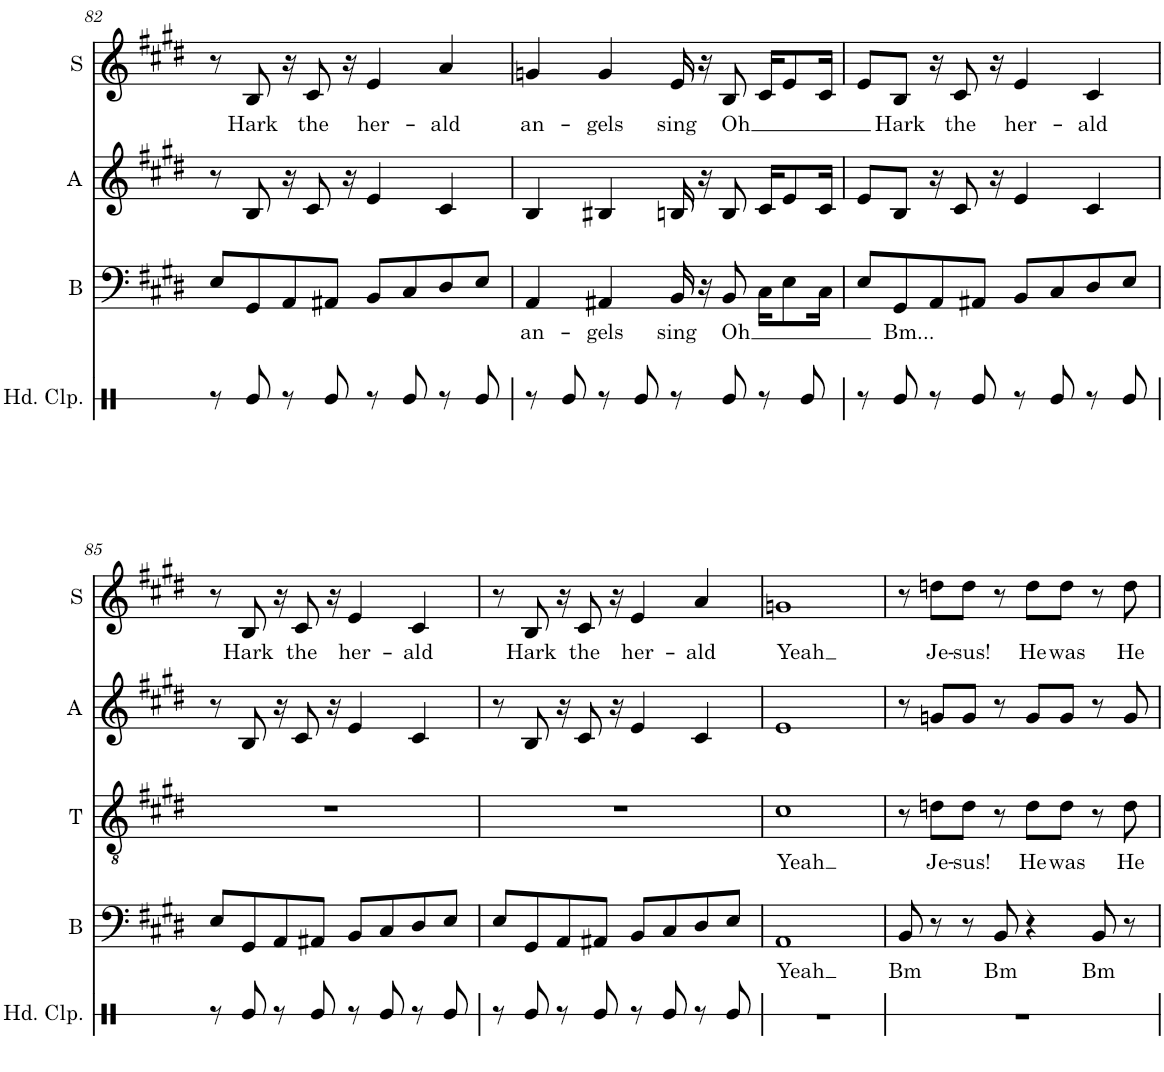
**kern	**text	**kern	**text	**kern	**kern	**text
*part4	*part4	*part3	*part3	*part2	*part1	*part1
*staff4	*staff4	*staff3	*staff3	*staff2	*staff1	*staff1
*I"Bass	*	*I"Tenor	*	*I"Alto	*I"Soprano	*
*I'B	*	*I'T	*	*I'A	*I'S	*
!!LO:PB:g=z
*clefF4	*	*clefGv2	*	*clefG2	*clefG2	*
*k[f#c#g#d#]	*	*k[f#c#g#d#]	*	*k[f#c#g#d#]	*k[f#c#g#d#]	*
*M4/4	*	*M4/4	*	*M4/4	*M4/4	*
=82	=82	=82	=82	=82	=82	=82
8E/L	.	1r	.	8r	8r	.
!	!	!	!	!	!	!LO:LY:b
8GG#/	.	.	.	8B/	8B/	Hark
8AA/	.	.	.	16r	16r	.
!	!	!	!	!	!	!LO:LY:b
.	.	.	.	8c#/	8c#/	the
8AA#X/J	.	.	.	.	.	.
.	.	.	.	16r	16r	.
!	!	!	!	!	!	!LO:LY:b
8BB/L	.	.	.	4e/	4e/	her-
8C#/	.	.	.	.	.	.
!	!	!	!	!	!	!LO:LY:b
8D#/	.	.	.	4c#/	4a/	-ald
8E/J	.	.	.	.	.	.
=83	=83	=83	=83	=83	=83	=83
!	!LO:LY:b	!	!	!	!	!LO:LY:b
4AA/	an-	1r	.	4B/	4gn/	an-
!	!LO:LY:b	!	!	!	!	!LO:LY:b
4AA#X/	-gels	.	.	4B#X/	4g/	-gels
!	!LO:LY:b	!	!	!	!	!LO:LY:b
16BB/	sing	.	.	16Bn/	16e/	sing
16r	.	.	.	16r	16r	.
!	!LO:LY:b	!	!	!	!	!LO:LY:b
8BB/	Oh	.	.	8B/	8B/	Oh
16C#\KL	.	.	.	16c#/KL	16c#/KL	.
8E\	.	.	.	8e/	8e/	.
16C#\Jk	.	.	.	16c#/Jk	16c#/Jk	.
=84	=84	=84	=84	=84	=84	=84
8E/L	.	1r	.	8e/L	8e/L	.
!	!LO:LY:b	!	!	!	!	!LO:LY:b
8GG#/	Bm...	.	.	8B/J	8B/J	Hark
8AA/	.	.	.	16r	16r	.
!	!	!	!	!	!	!LO:LY:b
.	.	.	.	8c#/	8c#/	the
8AA#X/J	.	.	.	.	.	.
.	.	.	.	16r	16r	.
!	!	!	!	!	!	!LO:LY:b
8BB/L	.	.	.	4e/	4e/	her-
8C#/	.	.	.	.	.	.
!	!	!	!	!	!	!LO:LY:b
8D#/	.	.	.	4c#/	4c#/	-ald
8E/J	.	.	.	.	.	.
!!LO:LB:g=z
=85	=85	=85	=85	=85	=85	=85
8E/L	.	1r	.	8r	8r	.
!	!	!	!	!	!	!LO:LY:b
8GG#/	.	.	.	8B/	8B/	Hark
8AA/	.	.	.	16r	16r	.
!	!	!	!	!	!	!LO:LY:b
.	.	.	.	8c#/	8c#/	the
8AA#X/J	.	.	.	.	.	.
.	.	.	.	16r	16r	.
!	!	!	!	!	!	!LO:LY:b
8BB/L	.	.	.	4e/	4e/	her-
8C#/	.	.	.	.	.	.
!	!	!	!	!	!	!LO:LY:b
8D#/	.	.	.	4c#/	4c#/	-ald
8E/J	.	.	.	.	.	.
=86	=86	=86	=86	=86	=86	=86
8E/L	.	1r	.	8r	8r	.
!	!	!	!	!	!	!LO:LY:b
8GG#/	.	.	.	8B/	8B/	Hark
8AA/	.	.	.	16r	16r	.
!	!	!	!	!	!	!LO:LY:b
.	.	.	.	8c#/	8c#/	the
8AA#X/J	.	.	.	.	.	.
.	.	.	.	16r	16r	.
!	!	!	!	!	!	!LO:LY:b
8BB/L	.	.	.	4e/	4e/	her-
8C#/	.	.	.	.	.	.
!	!	!	!	!	!	!LO:LY:b
8D#/	.	.	.	4c#/	4a/	-ald
8E/J	.	.	.	.	.	.
=87	=87	=87	=87	=87	=87	=87
!	!LO:LY:b	!	!LO:LY:b	!	!	!LO:LY:b
1AA	Yeah	1c#	Yeah	1e	1gn	Yeah
=88	=88	=88	=88	=88	=88	=88
!	!LO:LY:b	!	!	!	!	!
8BB/	Bm	8r	.	8r	8r	.
!	!	!	!LO:LY:b	!	!	!LO:LY:b
8r	.	8dn\L	Je-	8gn/L	8ddn\L	Je-
!	!	!	!LO:LY:b	!	!	!LO:LY:b
8r	.	8d\J	-sus!	8g/J	8dd\J	-sus!
!	!LO:LY:b	!	!	!	!	!
8BB/	Bm	8r	.	8r	8r	.
!	!	!	!LO:LY:b	!	!	!LO:LY:b
4r	.	8d\L	He	8g/L	8dd\L	He
!	!	!	!LO:LY:b	!	!	!LO:LY:b
.	.	8d\J	was	8g/J	8dd\J	was
!	!LO:LY:b	!	!	!	!	!
8BB/	Bm	8r	.	8r	8r	.
!	!	!	!LO:LY:b	!	!	!LO:LY:b
8r	.	8d\	He	8g/	8dd\	He
=	=	=	=	=	=	=
*-	*-	*-	*-	*-	*-	*-
